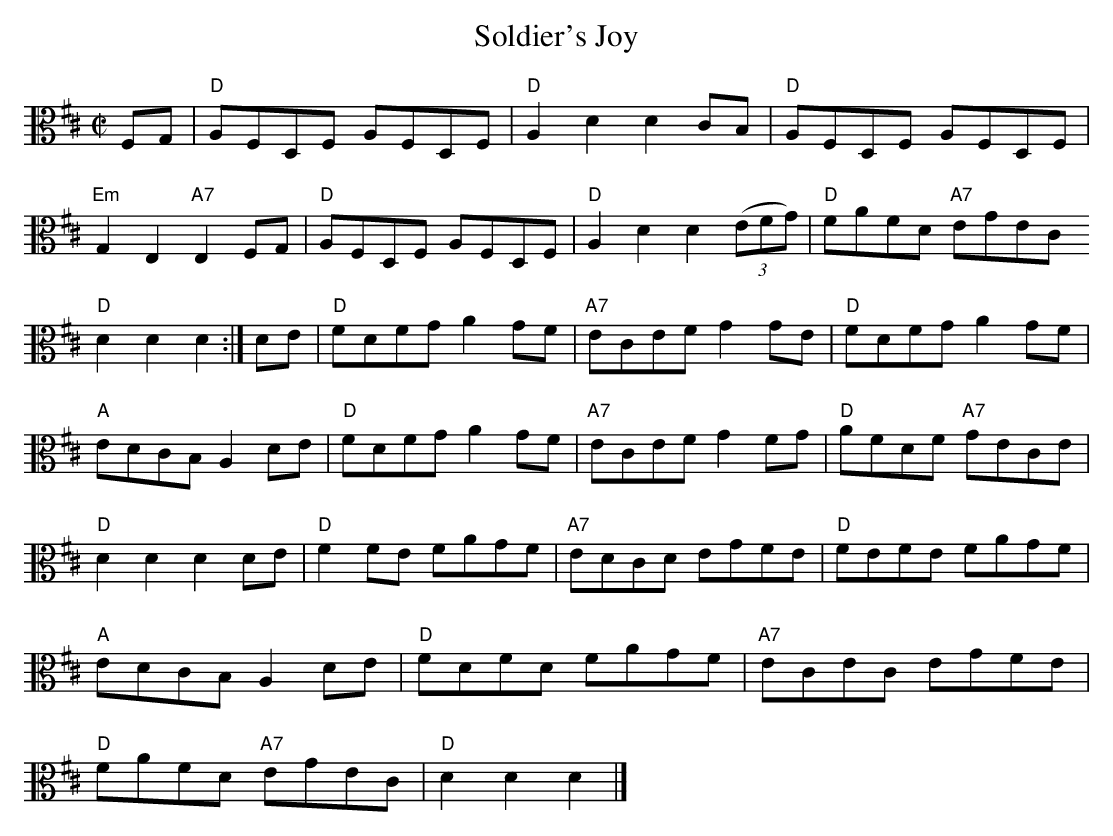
X:1
T:Soldier's Joy
M:C|
K:D
L:1/8
V:2 clef=alto middle=C
F,G, | "D"A,F,D,F, A,F,D,F, | "D" A,2 D2 D2 CB, |"D"A,F,D,F, A,F,D,F, |
"Em"G,2 E,2 "A7"E,2 F,G, | "D" A,F,D,F, A,F,D,F, | "D"A,2 D2D2 ((3EFG) | "D"FAFD "A7"EGEC
"D" D2 D2 D2 :|] DE | "D"FDFG A2 GF | "A7"ECEF G2 GE | "D"FDFG A2 GF |
"A"EDCB, A,2 DE | "D"FDFG A2 GF | "A7"ECEF G2 FG | "D"AFDF "A7"GECE |
"D" D2 D2 D2 DE | "D"F2 FE FAGF | "A7"EDCD EGFE | "D"FEFE FAGF |
"A"EDCB, A,2 DE | "D"FDFD FAGF | "A7"ECEC EGFE |
"D"FAFD "A7"EGEC | "D" D2 D2 D2 |]
